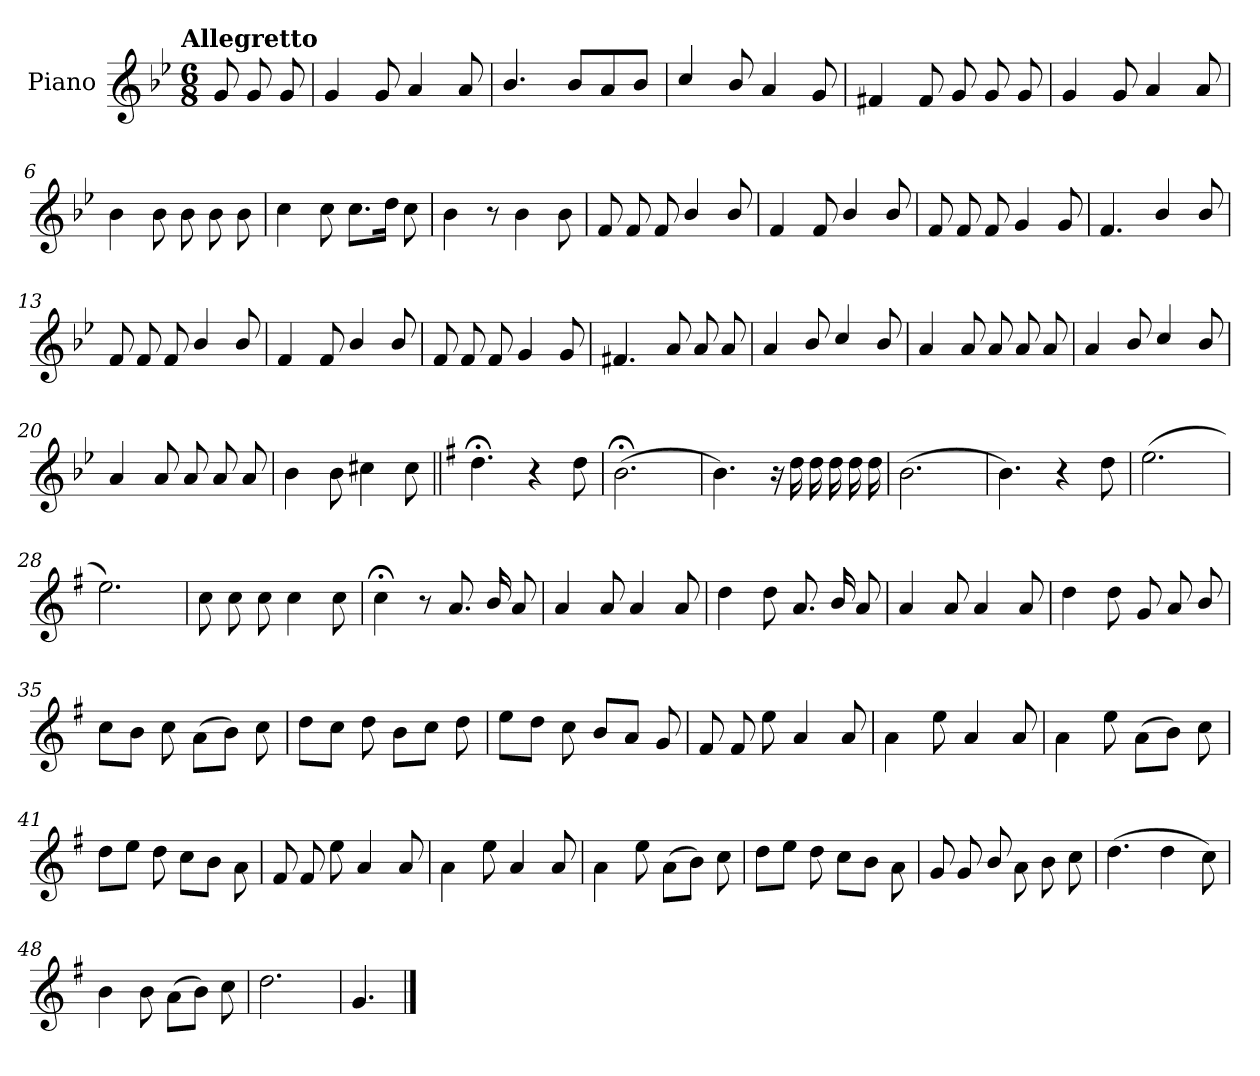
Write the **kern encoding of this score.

**kern
*part1
*staff1
*I"Piano
*I'Pno.
*clefG2
*k[b-e-]
!!LO:TX:omd:t=Allegretto
*M6/8
*MM116
=
8g/
8g/
8g/
=1
4g/
8g/
4a/
8a/
=2
4.b-/
8b-/L
8a/
8b-/J
=3
4cc/
8b-/
4a/
8g/
!!LO:LB:g=z
=4
4f#X/
8f#/
8g/
8g/
8g/
=5
4g/
8g/
4a/
8a/
=6
4b-\
8b-\
8b-\
8b-\
8b-\
=7
4cc\
8cc\
8.cc\L
16dd\Jk
8cc\
!!LO:LB:g=z
=8
4b-\
8r
4b-\
8b-\
=9
8f/
8f/
8f/
4b-/
8b-/
=10
4f/
8f/
4b-/
8b-/
=11
8f/
8f/
8f/
4g/
8g/
!!LO:LB:g=z
=12
4.f/
4b-/
8b-/
=13
8f/
8f/
8f/
4b-/
8b-/
=14
4f/
8f/
4b-/
8b-/
=15
8f/
8f/
8f/
4g/
8g/
!!LO:LB:g=z
=16
4.f#X/
8a/
8a/
8a/
=17
4a/
8b-/
4cc/
8b-/
=18
4a/
8a/
8a/
8a/
8a/
=19
4a/
8b-/
4cc/
8b-/
!!LO:LB:g=z
=20
4a/
8a/
8a/
8a/
8a/
=21
4b-\
8b-\
4cc#X\
8cc#\
=22||
*k[f#]
4.dd;<\
4r
8dd\
=23
(>2.b;<\
!!LO:LB:g=z
=24
4.b\)
16r
16dd\
16dd\
16dd\
16dd\
16dd\
=25
(>2.b\
=26
4.b\)
4r
8dd\
=27
(>2.ee\
=28
2.ee\)
=29
8cc\
8cc\
8cc\
4cc\
8cc\
!!LO:LB:g=z
=30
4cc;<\
8r
8.a/
16b/
8a/
=31
4a/
8a/
4a/
8a/
=32
4dd\
8dd\
8.a/
16b/
8a/
=33
4a/
8a/
4a/
8a/
!!LO:LB:g=z
=34
4dd\
8dd\
8g/
8a/
8b/
=35
8cc\L
8b\J
8cc\
(>8a\L
8b\J)
8cc\
=36
8dd\L
8cc\J
8dd\
8b\L
8cc\J
8dd\
=37
8ee\L
8dd\J
8cc\
8b/L
8a/J
8g/
!!LO:LB:g=z
=38
8f#/
8f#/
8ee\
4a/
8a/
=39
4a\
8ee\
4a/
8a/
=40
4a\
8ee\
(>8a\L
8b\J)
8cc\
=41
8dd\L
8ee\J
8dd\
8cc\L
8b\J
8a\
!!LO:PB:g=z
=42
8f#/
8f#/
8ee\
4a/
8a/
=43
4a\
8ee\
4a/
8a/
=44
4a\
8ee\
(>8a\L
8b\J)
8cc\
=45
8dd\L
8ee\J
8dd\
8cc\L
8b\J
8a\
!!LO:LB:g=z
=46
8g/
8g/
8b/
8a\
8b\
8cc\
=47
(>4.dd\
4dd\
8cc\)
=48
4b\
8b\
(>8a\L
8b\J)
8cc\
=49
2.dd\
=50
4.g/
==
*-
